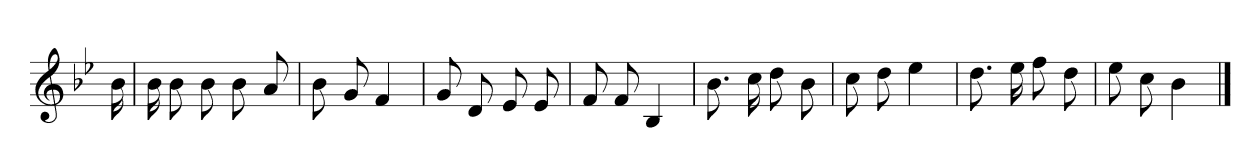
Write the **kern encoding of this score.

**kern
*part1
*staff1
*clefG2
*k[b-e-]
*B-:
=
16b-
=1
16b-
8b-
8b-
8b-
8a
=2
8b-
8g
4f
=3
8g
8d
8e-
8e-
=4
8f
8f
4B-
=5
8.b-
16cc
8dd
8b-
=6
8cc
8dd
4ee-
=7
8.dd
16ee-
8ff
8dd
=8
8ee-
8cc
4b-
==
*-
